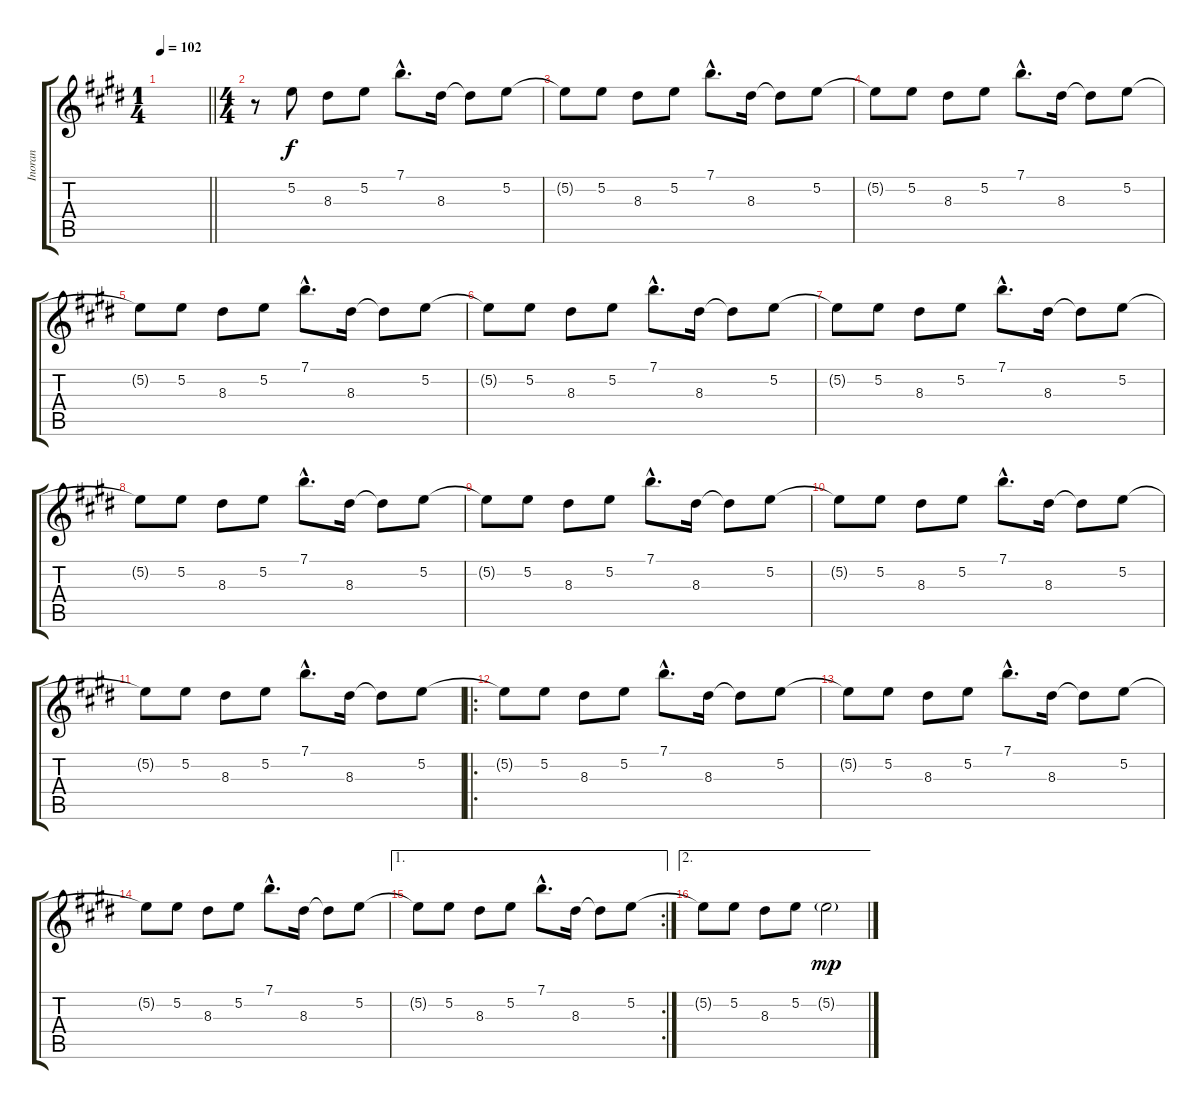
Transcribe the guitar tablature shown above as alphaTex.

\track ("Inoran" "Inoran") {instrument electricguitarclean}
\staff {score tabs}
\tuning (E4 B3 G3 D3 A2 E2) {hide}
\ts (1 4)
\tempo 102
\clef g2
\barLineRight lightlight
\ks e
|
\ts (4 4)
r.8 5.2.8 8.3.8 5.2.8 7.1{hac}.8{d} 8.3.16 8.3{t}.8 5.2.8 |
5.2{t}.8 5.2.8 8.3.8 5.2.8 7.1{hac}.8{d} 8.3.16 8.3{t}.8 5.2.8 |
5.2{t}.8 5.2.8 8.3.8 5.2.8 7.1{hac}.8{d} 8.3.16 8.3{t}.8 5.2.8 |
5.2{t}.8 5.2.8 8.3.8 5.2.8 7.1{hac}.8{d} 8.3.16 8.3{t}.8 5.2.8 |
5.2{t}.8 5.2.8 8.3.8 5.2.8 7.1{hac}.8{d} 8.3.16 8.3{t}.8 5.2.8 |
5.2{t}.8 5.2.8 8.3.8 5.2.8 7.1{hac}.8{d} 8.3.16 8.3{t}.8 5.2.8 |
5.2{t}.8 5.2.8 8.3.8 5.2.8 7.1{hac}.8{d} 8.3.16 8.3{t}.8 5.2.8 |
5.2{t}.8 5.2.8 8.3.8 5.2.8 7.1{hac}.8{d} 8.3.16 8.3{t}.8 5.2.8 |
5.2{t}.8 5.2.8 8.3.8 5.2.8 7.1{hac}.8{d} 8.3.16 8.3{t}.8 5.2.8 |
5.2{t}.8 5.2.8 8.3.8 5.2.8 7.1{hac}.8{d} 8.3.16 8.3{t}.8 5.2.8 |
\ro
5.2{t}.8 5.2.8 8.3.8 5.2.8 7.1{hac}.8{d} 8.3.16 8.3{t}.8 5.2.8 |
5.2{t}.8 5.2.8 8.3.8 5.2.8 7.1{hac}.8{d} 8.3.16 8.3{t}.8 5.2.8 |
5.2{t}.8 5.2.8 8.3.8 5.2.8 7.1{hac}.8{d} 8.3.16 8.3{t}.8 5.2.8 |
\ae 1
\rc 2
5.2{t}.8 5.2.8 8.3.8 5.2.8 7.1{hac}.8{d} 8.3.16 8.3{t}.8 5.2.8 |
\ae 2
5.2{t}.8 5.2.8 8.3.8 5.2.8 5.2{g}.2{dy mp}
